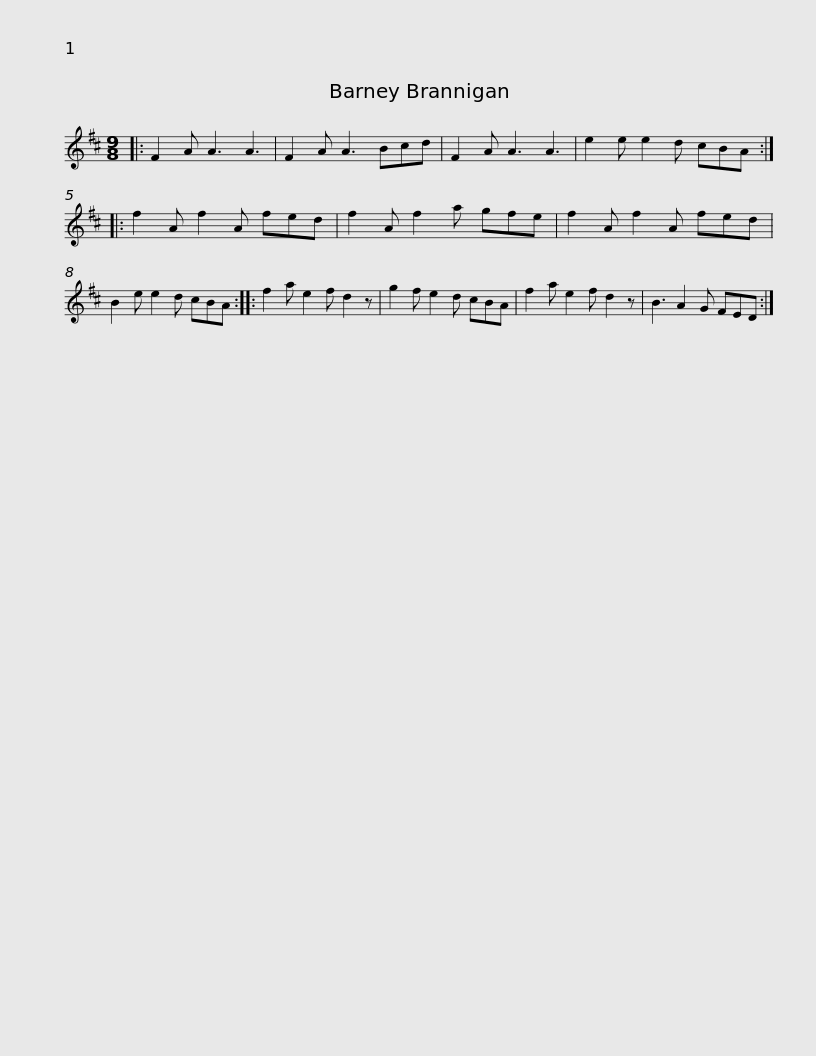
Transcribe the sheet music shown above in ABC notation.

X:1
L:1/8
M:9/8
I:linebreak $
K:D
V:1 treble
V:1
|: F2 A A3 A3 | F2 A A3 Bcd | F2 A A3 A3 | e2 e e2 d cBA :: f2 A f2 A fed | %5
 f2 A f2 a gfe |$ f2 A f2 A fed | B2 e e2 d cBA :: f2 a e2 f d2 z | g2 f e2 d cBA | %10
 f2 a e2 f d2 z | B3 A2 G FED :| %12
